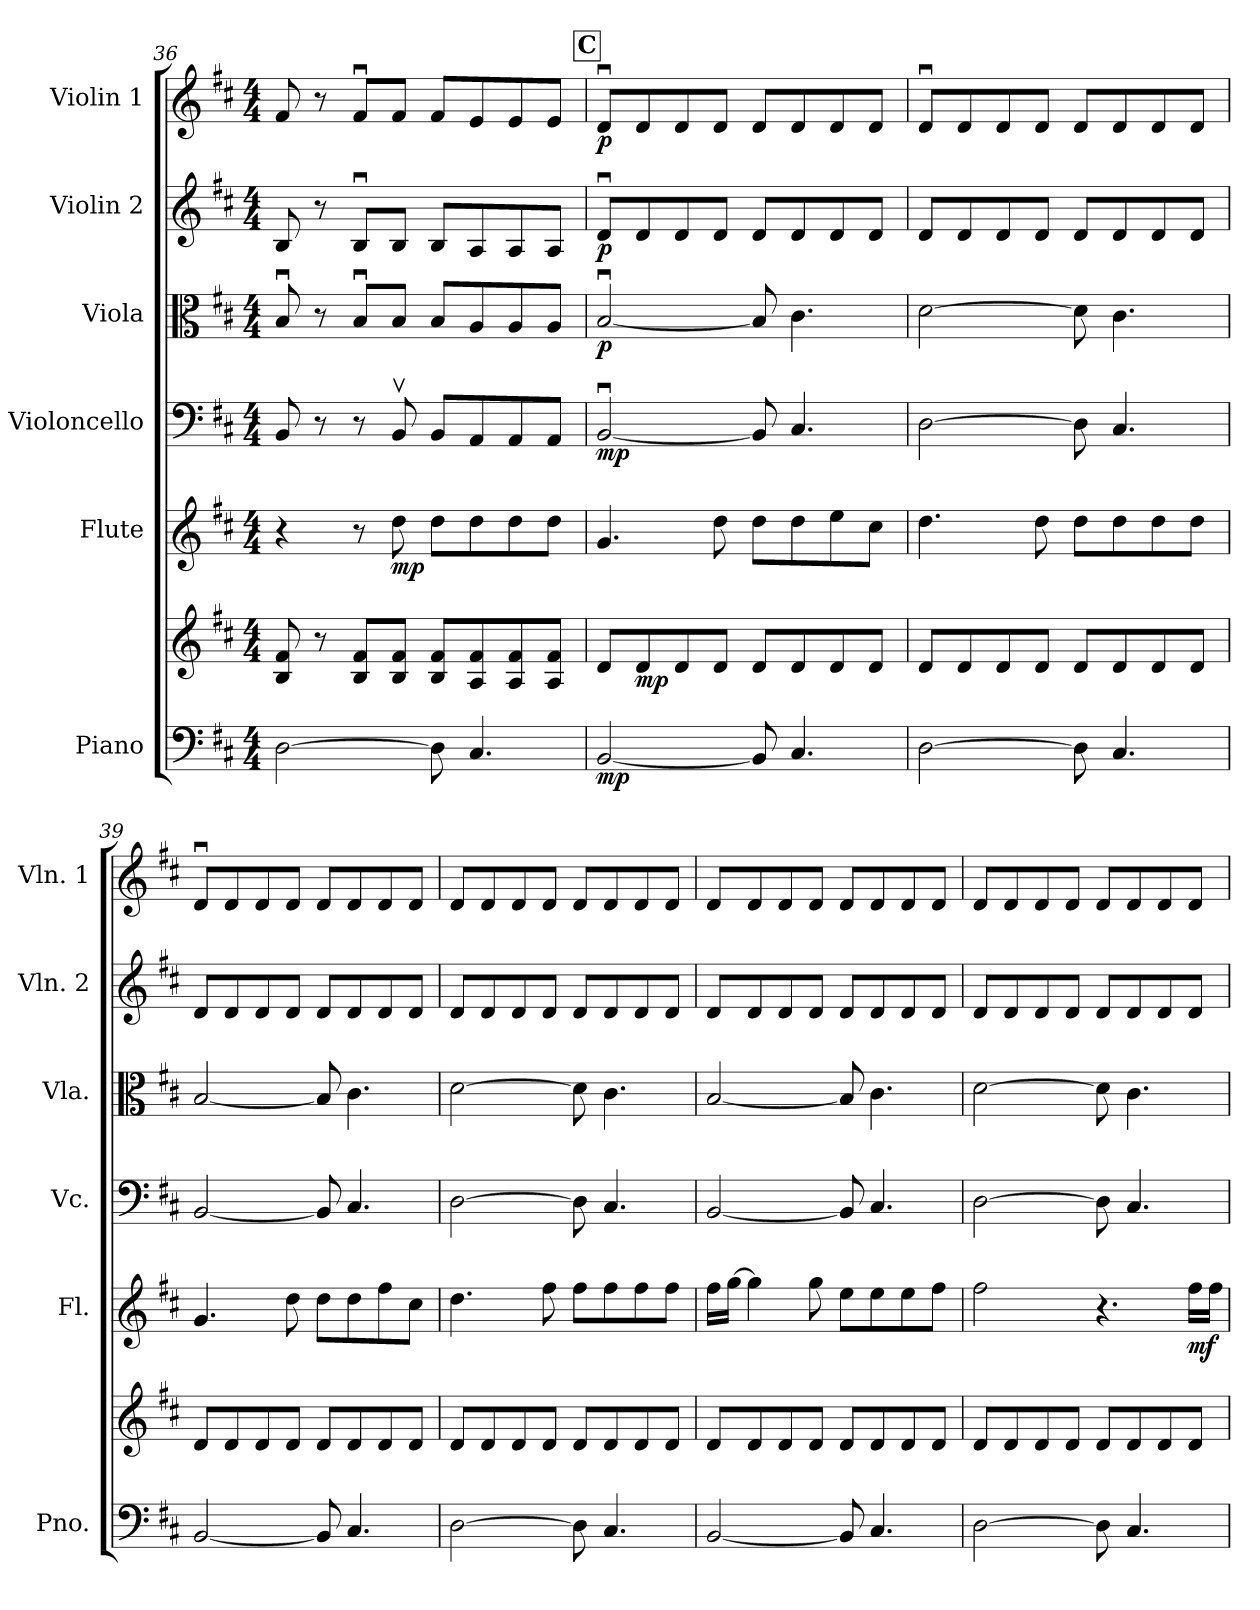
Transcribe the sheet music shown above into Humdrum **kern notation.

**kern	**kern	**dynam	**kern	**dynam	**kern	**dynam	**kern	**dynam	**kern	**dynam	**kern	**dynam
*part6	*part6	*part6	*part5	*part5	*part4	*part4	*part3	*part3	*part2	*part2	*part1	*part1
*staff7	*staff6	*staff6/7	*staff5	*staff5	*staff4	*staff4	*staff3	*staff3	*staff2	*staff2	*staff1	*staff1
*I"Piano	*	*	*I"Flute	*	*I"Violoncello	*	*I"Viola	*	*I"Violin 2	*	*I"Violin 1	*
*I'Pno.	*	*	*I'Fl.	*	*I'Vc.	*	*I'Vla.	*	*I'Vln. 2	*	*I'Vln. 1	*
!!LO:PB:g=z
*clefF4	*clefG2	*	*clefG2	*	*clefF4	*	*clefC3	*	*clefG2	*	*clefG2	*
*k[f#c#]	*k[f#c#]	*	*k[f#c#]	*	*k[f#c#]	*	*k[f#c#]	*	*k[f#c#]	*	*k[f#c#]	*
*M4/4	*M4/4	*	*M4/4	*	*M4/4	*	*M4/4	*	*M4/4	*	*M4/4	*
=36	=36	=36	=36	=36	=36	=36	=36	=36	=36	=36	=36	=36
[2D\	8B/ 8f#/	.	4r	.	8BB/	.	8Bu/	.	8B/	.	8f#/	.
.	8r	.	.	.	8r	.	8r	.	8r	.	8r	.
.	8B/ 8f#/L	.	8r	.	8r	.	8Bu/L	.	8Bu/L	.	8f#u/L	.
!	!	!	!	!LO:DY:b	!	!	!	!	!	!	!	!
.	8B/ 8f#/J	.	8dd\	mp	8BBv/	.	8B/J	.	8B/J	.	8f#/J	.
8D\]	8B/ 8f#/L	.	8dd\L	.	8BB/L	.	8B/L	.	8B/L	.	8f#/L	.
4.C#/	8A/ 8f#/	.	8dd\	.	8AA/	.	8A/	.	8A/	.	8e/	.
.	8A/ 8f#/	.	8dd\	.	8AA/	.	8A/	.	8A/	.	8e/	.
.	8A/ 8f#/J	.	8dd\J	.	8AA/J	.	8A/J	.	8A/J	.	8e/J	.
!!LO:REH:place=s1:a:B:fs=14:t=C
=37	=37	=37	=37	=37	=37	=37	=37	=37	=37	=37	=37	=37
!	!	!LO:DY:b=2	!	!	!	!LO:DY:b	!	!LO:DY:b	!	!LO:DY:b	!	!LO:DY:b
[2BB/	8d/L	mp	4.g/	.	[2BBu/	mp	[2Bu/	p	8du/L	p	8du/L	p
!	!	!LO:DY:b	!	!	!	!	!	!	!	!	!	!
.	8d/	mp	.	.	.	.	.	.	8d/	.	8d/	.
.	8d/	.	.	.	.	.	.	.	8d/	.	8d/	.
.	8d/J	.	8dd\	.	.	.	.	.	8d/J	.	8d/J	.
8BB/]	8d/L	.	8dd\L	.	8BB/]	.	8B/]	.	8d/L	.	8d/L	.
4.C#/	8d/	.	8dd\	.	4.C#/	.	4.c#\	.	8d/	.	8d/	.
.	8d/	.	8ee\	.	.	.	.	.	8d/	.	8d/	.
.	8d/J	.	8cc#\J	.	.	.	.	.	8d/J	.	8d/J	.
=38	=38	=38	=38	=38	=38	=38	=38	=38	=38	=38	=38	=38
[2D\	8d/L	.	4.dd\	.	[2D\	.	[2d\	.	8d/L	.	8du/L	.
.	8d/	.	.	.	.	.	.	.	8d/	.	8d/	.
.	8d/	.	.	.	.	.	.	.	8d/	.	8d/	.
.	8d/J	.	8dd\	.	.	.	.	.	8d/J	.	8d/J	.
8D\]	8d/L	.	8dd\L	.	8D\]	.	8d\]	.	8d/L	.	8d/L	.
4.C#/	8d/	.	8dd\	.	4.C#/	.	4.c#\	.	8d/	.	8d/	.
.	8d/	.	8dd\	.	.	.	.	.	8d/	.	8d/	.
.	8d/J	.	8dd\J	.	.	.	.	.	8d/J	.	8d/J	.
=39	=39	=39	=39	=39	=39	=39	=39	=39	=39	=39	=39	=39
[2BB/	8d/L	.	4.g/	.	[2BB/	.	[2B/	.	8d/L	.	8du/L	.
.	8d/	.	.	.	.	.	.	.	8d/	.	8d/	.
.	8d/	.	.	.	.	.	.	.	8d/	.	8d/	.
.	8d/J	.	8dd\	.	.	.	.	.	8d/J	.	8d/J	.
8BB/]	8d/L	.	8dd\L	.	8BB/]	.	8B/]	.	8d/L	.	8d/L	.
4.C#/	8d/	.	8dd\	.	4.C#/	.	4.c#\	.	8d/	.	8d/	.
.	8d/	.	8ff#\	.	.	.	.	.	8d/	.	8d/	.
.	8d/J	.	8cc#\J	.	.	.	.	.	8d/J	.	8d/J	.
=40	=40	=40	=40	=40	=40	=40	=40	=40	=40	=40	=40	=40
[2D\	8d/L	.	4.dd\	.	[2D\	.	[2d\	.	8d/L	.	8d/L	.
.	8d/	.	.	.	.	.	.	.	8d/	.	8d/	.
.	8d/	.	.	.	.	.	.	.	8d/	.	8d/	.
.	8d/J	.	8ff#\	.	.	.	.	.	8d/J	.	8d/J	.
8D\]	8d/L	.	8ff#\L	.	8D\]	.	8d\]	.	8d/L	.	8d/L	.
4.C#/	8d/	.	8ff#\	.	4.C#/	.	4.c#\	.	8d/	.	8d/	.
.	8d/	.	8ff#\	.	.	.	.	.	8d/	.	8d/	.
.	8d/J	.	8ff#\J	.	.	.	.	.	8d/J	.	8d/J	.
!!LO:LB:g=z
=41	=41	=41	=41	=41	=41	=41	=41	=41	=41	=41	=41	=41
[2BB/	8d/L	.	16ff#\LL	.	[2BB/	.	[2B/	.	8d/L	.	8d/L	.
.	.	.	[16gg\JJ	.	.	.	.	.	.	.	.	.
.	8d/	.	4gg\]	.	.	.	.	.	8d/	.	8d/	.
.	8d/	.	.	.	.	.	.	.	8d/	.	8d/	.
.	8d/J	.	8gg\	.	.	.	.	.	8d/J	.	8d/J	.
8BB/]	8d/L	.	8ee\L	.	8BB/]	.	8B/]	.	8d/L	.	8d/L	.
4.C#/	8d/	.	8ee\	.	4.C#/	.	4.c#\	.	8d/	.	8d/	.
.	8d/	.	8ee\	.	.	.	.	.	8d/	.	8d/	.
.	8d/J	.	8ff#\J	.	.	.	.	.	8d/J	.	8d/J	.
=42	=42	=42	=42	=42	=42	=42	=42	=42	=42	=42	=42	=42
[2D\	8d/L	.	2ff#\	.	[2D\	.	[2d\	.	8d/L	.	8d/L	.
.	8d/	.	.	.	.	.	.	.	8d/	.	8d/	.
.	8d/	.	.	.	.	.	.	.	8d/	.	8d/	.
.	8d/J	.	.	.	.	.	.	.	8d/J	.	8d/J	.
8D\]	8d/L	.	4.r	.	8D\]	.	8d\]	.	8d/L	.	8d/L	.
4.C#/	8d/	.	.	.	4.C#/	.	4.c#\	.	8d/	.	8d/	.
.	8d/	.	.	.	.	.	.	.	8d/	.	8d/	.
!	!	!	!	!LO:DY:b	!	!	!	!	!	!	!	!
.	8d/J	.	16ff#\LL	mf	.	.	.	.	8d/J	.	8d/J	.
.	.	.	16ff#\JJ	.	.	.	.	.	.	.	.	.
=	=	=	=	=	=	=	=	=	=	=	=	=
*-	*-	*-	*-	*-	*-	*-	*-	*-	*-	*-	*-	*-
